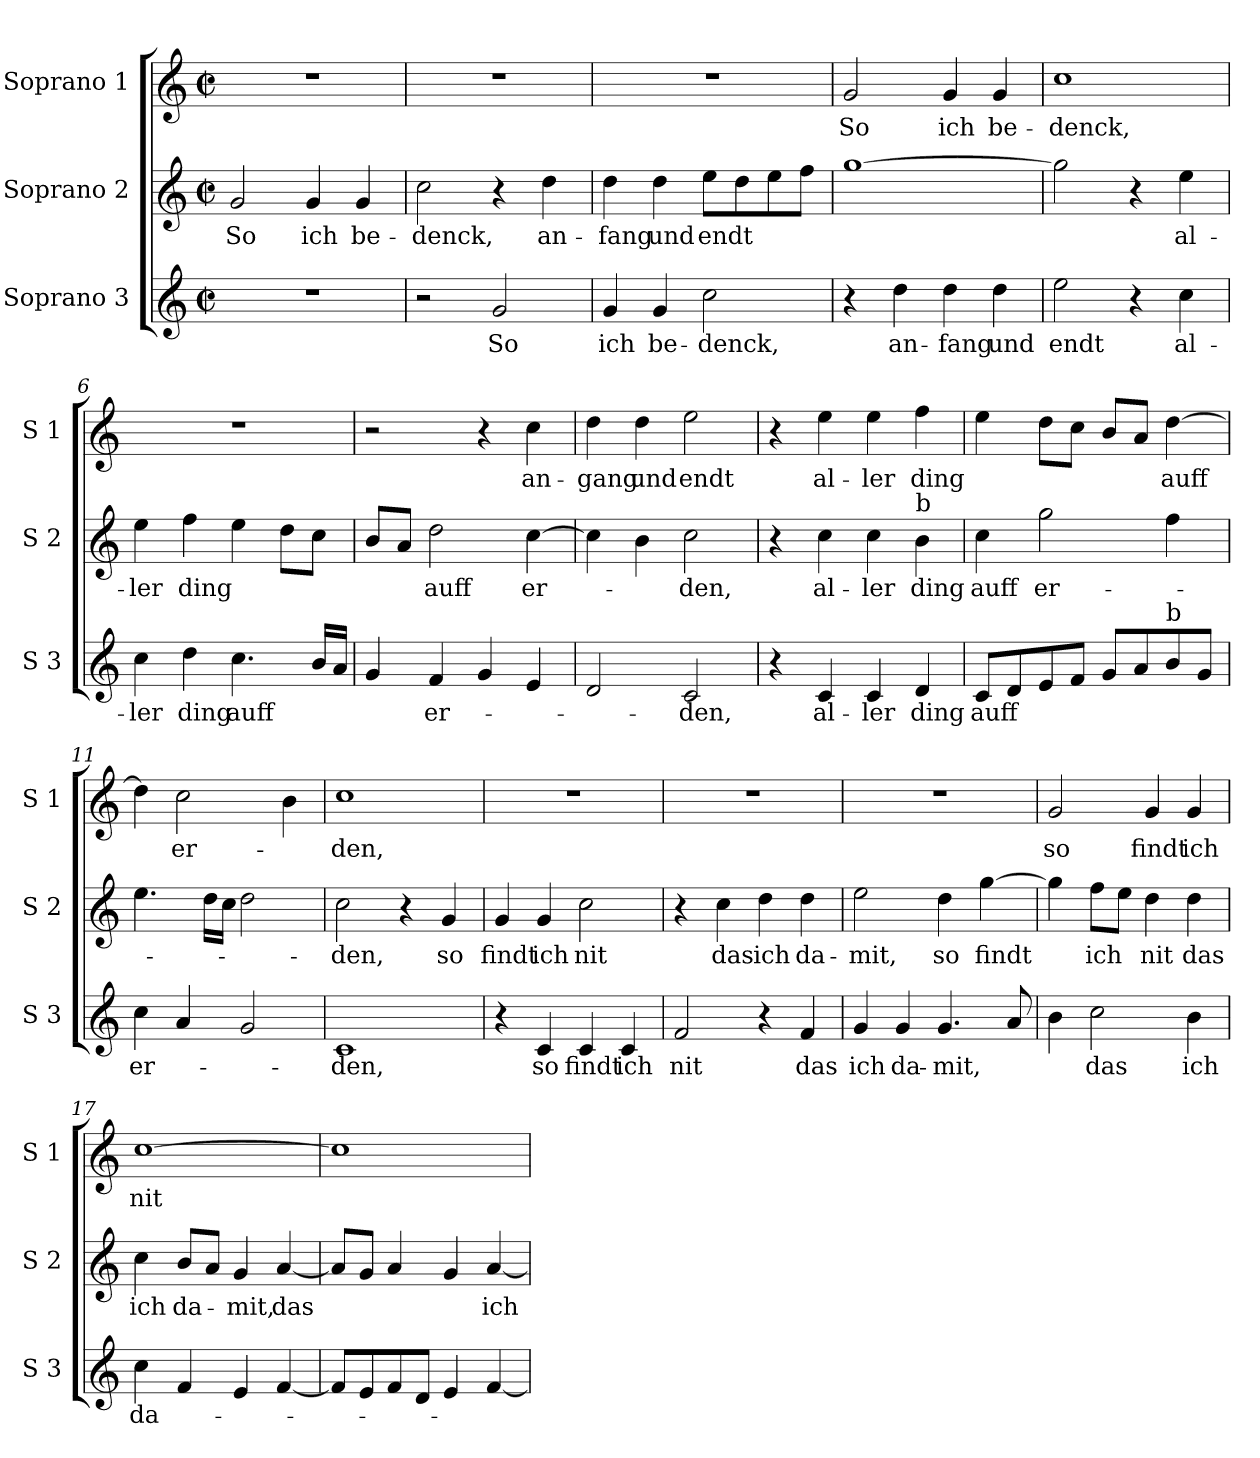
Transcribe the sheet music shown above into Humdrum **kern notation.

**kern	**text	**kern	**text	**kern	**text
*part3	*part3	*part2	*part2	*part1	*part1
*staff3	*staff3	*staff2	*staff2	*staff1	*staff1
*I"Soprano 3	*	*I"Soprano 2	*	*I"Soprano 1	*
*I'S 3	*	*I'S 2	*	*I'S 1	*
*clefG2	*	*clefG2	*	*clefG2	*
*k[]	*	*k[]	*	*k[]	*
*C:	*	*C:	*	*C:	*
*M2/2	*	*M2/2	*	*M2/2	*
*met(c|)	*	*met(c|)	*	*met(c|)	*
=1	=1	=1	=1	=1	=1
!	!	!	!LO:LY:b	!	!
1r	.	2g/	So	1r	.
!	!	!	!LO:LY:b	!	!
.	.	4g/	ich	.	.
!	!	!	!LO:LY:b	!	!
.	.	4g/	be-	.	.
=2	=2	=2	=2	=2	=2
!	!	!	!LO:LY:b	!	!
2r	.	2cc\	-denck,	1r	.
!	!LO:LY:b	!	!	!	!
2g/	So	4r	.	.	.
!	!	!	!LO:LY:b	!	!
.	.	4dd\	an-	.	.
=3	=3	=3	=3	=3	=3
!	!LO:LY:b	!	!LO:LY:b	!	!
4g/	ich	4dd\	-fang	1r	.
!	!LO:LY:b	!	!LO:LY:b	!	!
4g/	be-	4dd\	und	.	.
!	!LO:LY:b	!	!LO:LY:b	!	!
2cc\	-denck,	8ee\L	endt	.	.
.	.	8dd\	.	.	.
.	.	8ee\	.	.	.
.	.	8ff\J	.	.	.
=4	=4	=4	=4	=4	=4
!	!	!	!	!	!LO:LY:b
4r	.	[1gg	.	2g/	So
!	!LO:LY:b	!	!	!	!
4dd\	an-	.	.	.	.
!	!LO:LY:b	!	!	!	!LO:LY:b
4dd\	-fang	.	.	4g/	ich
!	!LO:LY:b	!	!	!	!LO:LY:b
4dd\	und	.	.	4g/	be-
!!LO:LB:g=z
=5	=5	=5	=5	=5	=5
!	!LO:LY:b	!	!	!	!LO:LY:b
2ee\	endt	2gg\]	.	1cc	-denck,
4r	.	4r	.	.	.
!	!LO:LY:b	!	!LO:LY:b	!	!
4cc\	al-	4ee\	al-	.	.
=6	=6	=6	=6	=6	=6
!	!LO:LY:b	!	!LO:LY:b	!	!
4cc\	-ler	4ee\	-ler	1r	.
!	!LO:LY:b	!	!LO:LY:b	!	!
4dd\	ding	4ff\	ding	.	.
!	!LO:LY:b	!	!	!	!
4.cc\	auff	4ee\	.	.	.
.	.	8dd\L	.	.	.
16b/LL	.	8cc\J	.	.	.
16a/JJ	.	.	.	.	.
=7	=7	=7	=7	=7	=7
4g/	.	8b/L	.	2r	.
.	.	8a/J	.	.	.
!	!LO:LY:b	!	!LO:LY:b	!	!
4f/	er-	2dd\	auff	.	.
4g/	.	.	.	4r	.
!	!	!	!LO:LY:b	!	!LO:LY:b
4e/	.	[4cc\	er-	4cc\	an-
=8	=8	=8	=8	=8	=8
!	!	!	!	!	!LO:LY:b
2d/	.	4cc\]	.	4dd\	-gang
!	!	!	!	!	!LO:LY:b
.	.	4b\	.	4dd\	und
!	!LO:LY:b	!	!LO:LY:b	!	!LO:LY:b
2c/	-den,	2cc\	-den,	2ee\	endt
=9	=9	=9	=9	=9	=9
4r	.	4r	.	4r	.
!	!LO:LY:b	!	!LO:LY:b	!	!LO:LY:b
4c/	al-	4cc\	al-	4ee\	al-
!	!LO:LY:b	!	!LO:LY:b	!	!LO:LY:b
4c/	-ler	4cc\	-ler	4ee\	-ler
!	!	!LO:TX:a:t=b	!	!	!
!	!LO:LY:b	!	!LO:LY:b	!	!LO:LY:b
4d/	ding	4b\	ding	4ff\	ding
!!LO:LB:g=z
=10	=10	=10	=10	=10	=10
!	!LO:LY:b	!	!LO:LY:b	!	!
8c/L	auff	4cc\	auff	4ee\	.
8d/	.	.	.	.	.
!	!	!	!LO:LY:b	!	!
8e/	.	2gg\	er-	8dd\L	.
8f/J	.	.	.	8cc\J	.
8g/L	.	.	.	8b/L	.
8a/	.	.	.	8a/J	.
!LO:TX:a:t=b	!	!	!	!	!
!	!	!	!	!	!LO:LY:b
8b/	.	4ff\	.	[4dd\	auff
8g/J	.	.	.	.	.
=11	=11	=11	=11	=11	=11
!	!LO:LY:b	!	!	!	!
4cc\	er-	4.ee\	.	4dd\]	.
!	!	!	!	!	!LO:LY:b
4a/	.	.	.	2cc\	er-
.	.	16dd\LL	.	.	.
.	.	16cc\JJ	.	.	.
2g/	.	2dd\	.	.	.
.	.	.	.	4b\	.
=12	=12	=12	=12	=12	=12
!	!LO:LY:b	!	!LO:LY:b	!	!LO:LY:b
1c	-den,	2cc\	-den,	1cc	-den,
.	.	4r	.	.	.
!	!	!	!LO:LY:b	!	!
.	.	4g/	so	.	.
=13	=13	=13	=13	=13	=13
!	!	!	!LO:LY:b	!	!
4r	.	4g/	findt	1r	.
!	!LO:LY:b	!	!LO:LY:b	!	!
4c/	so	4g/	ich	.	.
!	!LO:LY:b	!	!LO:LY:b	!	!
4c/	findt	2cc\	nit	.	.
!	!LO:LY:b	!	!	!	!
4c/	ich	.	.	.	.
=14	=14	=14	=14	=14	=14
!	!LO:LY:b	!	!	!	!
2f/	nit	4r	.	1r	.
!	!	!	!LO:LY:b	!	!
.	.	4cc\	das	.	.
!	!	!	!LO:LY:b	!	!
4r	.	4dd\	ich	.	.
!	!LO:LY:b	!	!LO:LY:b	!	!
4f/	das	4dd\	da-	.	.
!!LO:PB:g=z
=15	=15	=15	=15	=15	=15
!	!LO:LY:b	!	!LO:LY:b	!	!
4g/	ich	2ee\	-mit,	1r	.
!	!LO:LY:b	!	!	!	!
4g/	da-	.	.	.	.
!	!LO:LY:b	!	!LO:LY:b	!	!
4.g/	-mit,	4dd\	so	.	.
!	!	!	!LO:LY:b	!	!
.	.	[4gg\	findt	.	.
8a/	.	.	.	.	.
=16	=16	=16	=16	=16	=16
!	!	!	!	!	!LO:LY:b
4b\	.	4gg\]	.	2g/	so
!	!LO:LY:b	!	!LO:LY:b	!	!
2cc\	das	8ff\L	ich	.	.
.	.	8ee\J	.	.	.
!	!	!	!LO:LY:b	!	!LO:LY:b
.	.	4dd\	nit	4g/	findt
!	!LO:LY:b	!	!LO:LY:b	!	!LO:LY:b
4b\	ich	4dd\	das	4g/	ich
=17	=17	=17	=17	=17	=17
!	!LO:LY:b	!	!LO:LY:b	!	!LO:LY:b
4cc\	da-	4cc\	ich	[1cc	nit
!	!	!	!LO:LY:b	!	!
4f/	.	8b/L	da-	.	.
.	.	8a/J	.	.	.
!	!	!	!LO:LY:b	!	!
4e/	.	4g/	-mit,	.	.
!	!	!	!LO:LY:b	!	!
[4f/	.	[4a/	das	.	.
=18	=18	=18	=18	=18	=18
8f/L]	.	8a/L]	.	1cc]	.
8e/	.	8g/J	.	.	.
8f/	.	4a/	.	.	.
8d/J	.	.	.	.	.
4e/	.	4g/	.	.	.
!	!	!	!LO:LY:b	!	!
[4f/	.	[4a/	ich	.	.
=	=	=	=	=	=
*-	*-	*-	*-	*-	*-
